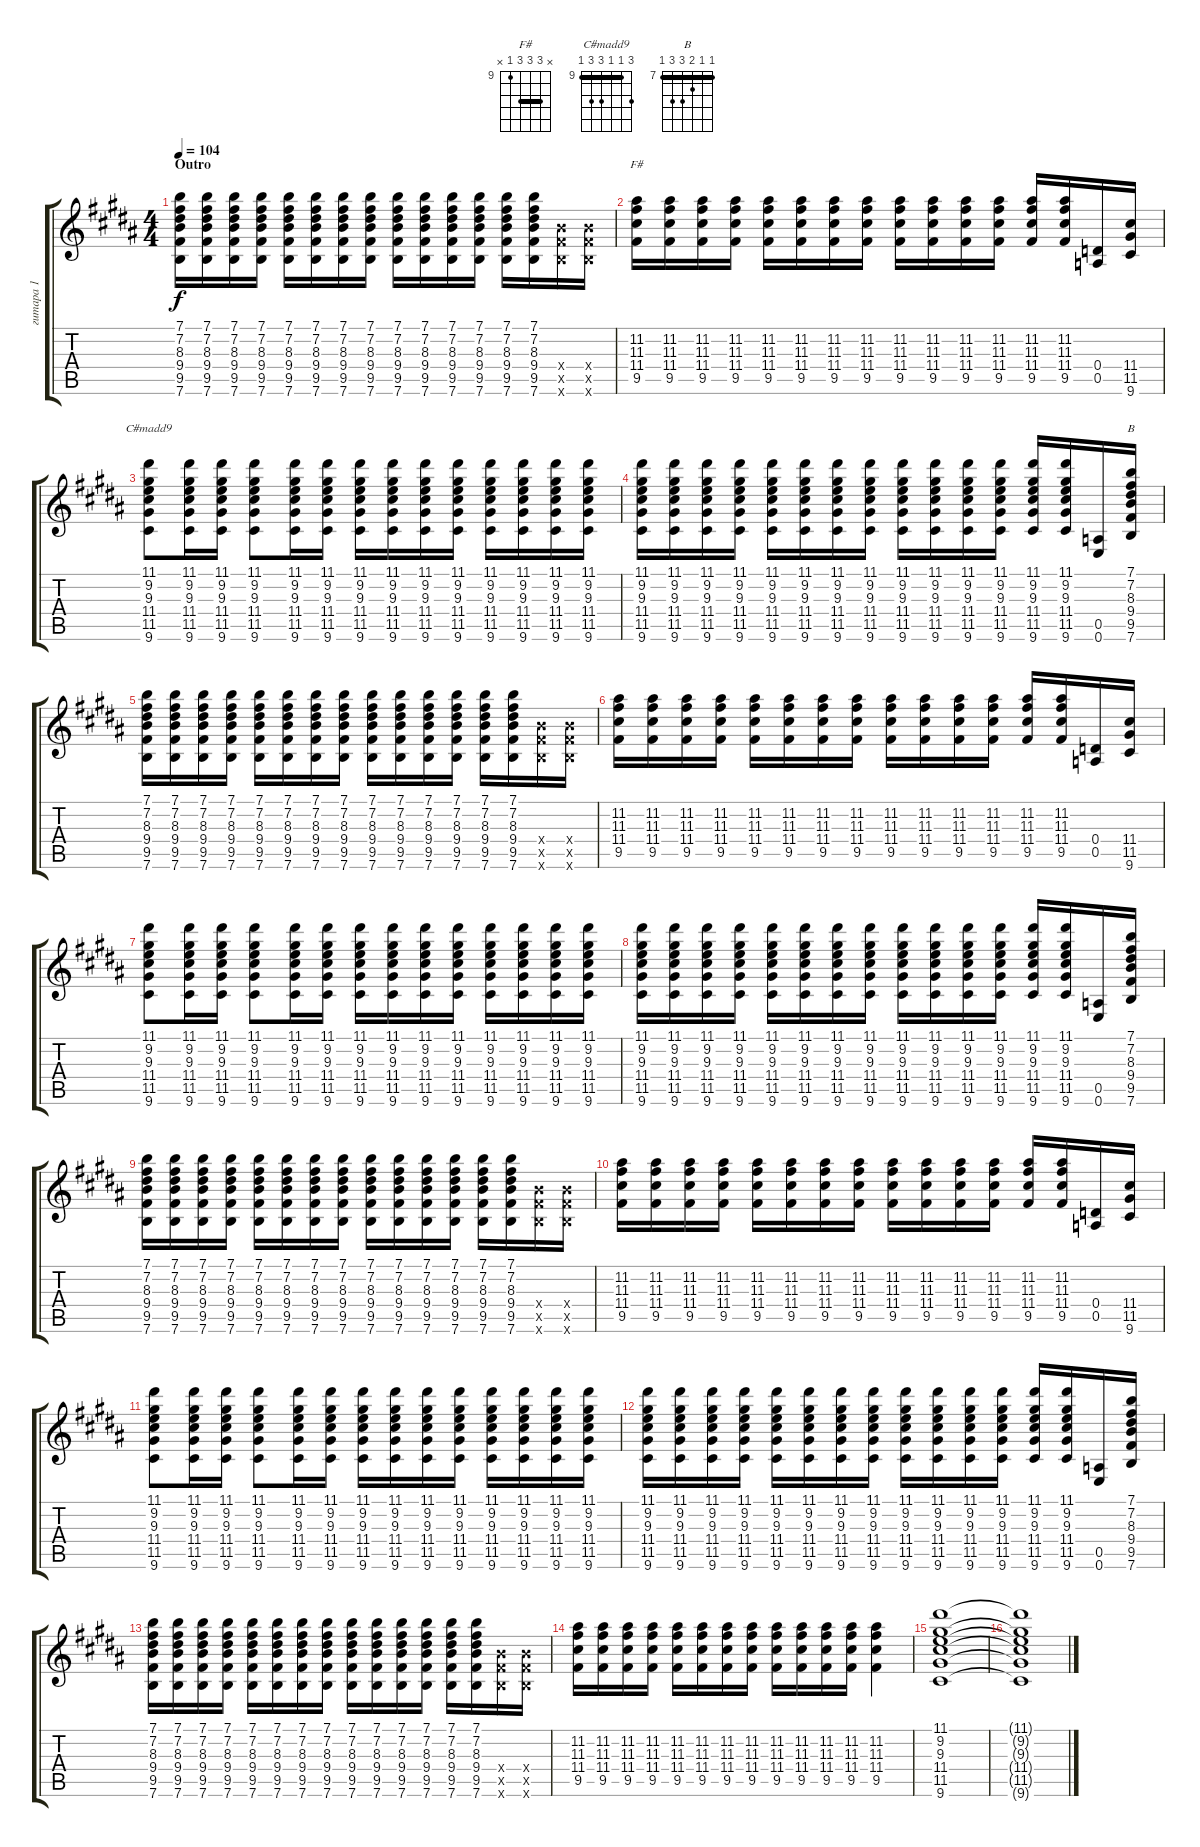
\track ("гитара 1" "гитара 1") {instrument electricguitarclean}
\staff {score tabs}
\tuning (E4 B3 G3 D3 A2 E2) {hide}
\chord ("F#" x 11 11 11 9 x) {firstfret 9 barre 11}
\chord ("C#madd9" 11 9 9 11 11 9) {firstfret 9 barre 9}
\chord ("B" 7 7 8 9 9 7) {firstfret 7 barre 7}
\ts (4 4)
\section ("" "Outro")
\tempo 104
\clef g2
\ks b
(7.1 7.2 8.3 9.4 9.5 7.6).16{dy f} (7.1 7.2 8.3 9.4 9.5 7.6).16 (7.1 7.2 8.3 9.4 9.5 7.6).16 (7.1 7.2 8.3 9.4 9.5 7.6).16 (7.1 7.2 8.3 9.4 9.5 7.6).16 (7.1 7.2 8.3 9.4 9.5 7.6).16 (7.1 7.2 8.3 9.4 9.5 7.6).16 (7.1 7.2 8.3 9.4 9.5 7.6).16 (7.1 7.2 8.3 9.4 9.5 7.6).16 (7.1 7.2 8.3 9.4 9.5 7.6).16 (7.1 7.2 8.3 9.4 9.5 7.6).16 (7.1 7.2 8.3 9.4 9.5 7.6).16 (7.1 7.2 8.3 9.4 9.5 7.6).16 (7.1 7.2 8.3 9.4 9.5 7.6).16 (9.4{x} 9.5{x} 7.6{x}).16 (9.4{x} 9.5{x} 7.6{x}).16 |
(11.2 11.3 11.4 9.5).16{ch "F#"} (11.2 11.3 11.4 9.5).16 (11.2 11.3 11.4 9.5).16 (11.2 11.3 11.4 9.5).16 (11.2 11.3 11.4 9.5).16 (11.2 11.3 11.4 9.5).16 (11.2 11.3 11.4 9.5).16 (11.2 11.3 11.4 9.5).16 (11.2 11.3 11.4 9.5).16 (11.2 11.3 11.4 9.5).16 (11.2 11.3 11.4 9.5).16 (11.2 11.3 11.4 9.5).16 (11.2 11.3 11.4 9.5).16 (11.2 11.3 11.4 9.5).16 (0.4 0.5).16 (11.4 11.5 9.6).16 |
(11.1 9.2 9.3 11.4 11.5 9.6).8{ch "C#madd9"} (11.1 9.2 9.3 11.4 11.5 9.6).16 (11.1 9.2 9.3 11.4 11.5 9.6).16 (11.1 9.2 9.3 11.4 11.5 9.6).8 (11.1 9.2 9.3 11.4 11.5 9.6).16 (11.1 9.2 9.3 11.4 11.5 9.6).16 (11.1 9.2 9.3 11.4 11.5 9.6).16 (11.1 9.2 9.3 11.4 11.5 9.6).16 (11.1 9.2 9.3 11.4 11.5 9.6).16 (11.1 9.2 9.3 11.4 11.5 9.6).16 (11.1 9.2 9.3 11.4 11.5 9.6).16 (11.1 9.2 9.3 11.4 11.5 9.6).16 (11.1 9.2 9.3 11.4 11.5 9.6).16 (11.1 9.2 9.3 11.4 11.5 9.6).16 |
(11.1 9.2 9.3 11.4 11.5 9.6).16 (11.1 9.2 9.3 11.4 11.5 9.6).16 (11.1 9.2 9.3 11.4 11.5 9.6).16 (11.1 9.2 9.3 11.4 11.5 9.6).16 (11.1 9.2 9.3 11.4 11.5 9.6).16 (11.1 9.2 9.3 11.4 11.5 9.6).16 (11.1 9.2 9.3 11.4 11.5 9.6).16 (11.1 9.2 9.3 11.4 11.5 9.6).16 (11.1 9.2 9.3 11.4 11.5 9.6).16 (11.1 9.2 9.3 11.4 11.5 9.6).16 (11.1 9.2 9.3 11.4 11.5 9.6).16 (11.1 9.2 9.3 11.4 11.5 9.6).16 (11.1 9.2 9.3 11.4 11.5 9.6).16 (11.1 9.2 9.3 11.4 11.5 9.6).16 (0.5 0.6).16 (7.1 7.2 8.3 9.4 9.5 7.6).16{ch "B"} |
(7.1 7.2 8.3 9.4 9.5 7.6).16 (7.1 7.2 8.3 9.4 9.5 7.6).16 (7.1 7.2 8.3 9.4 9.5 7.6).16 (7.1 7.2 8.3 9.4 9.5 7.6).16 (7.1 7.2 8.3 9.4 9.5 7.6).16 (7.1 7.2 8.3 9.4 9.5 7.6).16 (7.1 7.2 8.3 9.4 9.5 7.6).16 (7.1 7.2 8.3 9.4 9.5 7.6).16 (7.1 7.2 8.3 9.4 9.5 7.6).16 (7.1 7.2 8.3 9.4 9.5 7.6).16 (7.1 7.2 8.3 9.4 9.5 7.6).16 (7.1 7.2 8.3 9.4 9.5 7.6).16 (7.1 7.2 8.3 9.4 9.5 7.6).16 (7.1 7.2 8.3 9.4 9.5 7.6).16 (9.4{x} 9.5{x} 7.6{x}).16 (9.4{x} 9.5{x} 7.6{x}).16 |
(11.2 11.3 11.4 9.5).16 (11.2 11.3 11.4 9.5).16 (11.2 11.3 11.4 9.5).16 (11.2 11.3 11.4 9.5).16 (11.2 11.3 11.4 9.5).16 (11.2 11.3 11.4 9.5).16 (11.2 11.3 11.4 9.5).16 (11.2 11.3 11.4 9.5).16 (11.2 11.3 11.4 9.5).16 (11.2 11.3 11.4 9.5).16 (11.2 11.3 11.4 9.5).16 (11.2 11.3 11.4 9.5).16 (11.2 11.3 11.4 9.5).16 (11.2 11.3 11.4 9.5).16 (0.4 0.5).16 (11.4 11.5 9.6).16 |
(11.1 9.2 9.3 11.4 11.5 9.6).8 (11.1 9.2 9.3 11.4 11.5 9.6).16 (11.1 9.2 9.3 11.4 11.5 9.6).16 (11.1 9.2 9.3 11.4 11.5 9.6).8 (11.1 9.2 9.3 11.4 11.5 9.6).16 (11.1 9.2 9.3 11.4 11.5 9.6).16 (11.1 9.2 9.3 11.4 11.5 9.6).16 (11.1 9.2 9.3 11.4 11.5 9.6).16 (11.1 9.2 9.3 11.4 11.5 9.6).16 (11.1 9.2 9.3 11.4 11.5 9.6).16 (11.1 9.2 9.3 11.4 11.5 9.6).16 (11.1 9.2 9.3 11.4 11.5 9.6).16 (11.1 9.2 9.3 11.4 11.5 9.6).16 (11.1 9.2 9.3 11.4 11.5 9.6).16 |
(11.1 9.2 9.3 11.4 11.5 9.6).16 (11.1 9.2 9.3 11.4 11.5 9.6).16 (11.1 9.2 9.3 11.4 11.5 9.6).16 (11.1 9.2 9.3 11.4 11.5 9.6).16 (11.1 9.2 9.3 11.4 11.5 9.6).16 (11.1 9.2 9.3 11.4 11.5 9.6).16 (11.1 9.2 9.3 11.4 11.5 9.6).16 (11.1 9.2 9.3 11.4 11.5 9.6).16 (11.1 9.2 9.3 11.4 11.5 9.6).16 (11.1 9.2 9.3 11.4 11.5 9.6).16 (11.1 9.2 9.3 11.4 11.5 9.6).16 (11.1 9.2 9.3 11.4 11.5 9.6).16 (11.1 9.2 9.3 11.4 11.5 9.6).16 (11.1 9.2 9.3 11.4 11.5 9.6).16 (0.5 0.6).16 (7.1 7.2 8.3 9.4 9.5 7.6).16 |
(7.1 7.2 8.3 9.4 9.5 7.6).16 (7.1 7.2 8.3 9.4 9.5 7.6).16 (7.1 7.2 8.3 9.4 9.5 7.6).16 (7.1 7.2 8.3 9.4 9.5 7.6).16 (7.1 7.2 8.3 9.4 9.5 7.6).16 (7.1 7.2 8.3 9.4 9.5 7.6).16 (7.1 7.2 8.3 9.4 9.5 7.6).16 (7.1 7.2 8.3 9.4 9.5 7.6).16 (7.1 7.2 8.3 9.4 9.5 7.6).16 (7.1 7.2 8.3 9.4 9.5 7.6).16 (7.1 7.2 8.3 9.4 9.5 7.6).16 (7.1 7.2 8.3 9.4 9.5 7.6).16 (7.1 7.2 8.3 9.4 9.5 7.6).16 (7.1 7.2 8.3 9.4 9.5 7.6).16 (9.4{x} 9.5{x} 7.6{x}).16 (9.4{x} 9.5{x} 7.6{x}).16 |
(11.2 11.3 11.4 9.5).16 (11.2 11.3 11.4 9.5).16 (11.2 11.3 11.4 9.5).16 (11.2 11.3 11.4 9.5).16 (11.2 11.3 11.4 9.5).16 (11.2 11.3 11.4 9.5).16 (11.2 11.3 11.4 9.5).16 (11.2 11.3 11.4 9.5).16 (11.2 11.3 11.4 9.5).16 (11.2 11.3 11.4 9.5).16 (11.2 11.3 11.4 9.5).16 (11.2 11.3 11.4 9.5).16 (11.2 11.3 11.4 9.5).16 (11.2 11.3 11.4 9.5).16 (0.4 0.5).16 (11.4 11.5 9.6).16 |
(11.1 9.2 9.3 11.4 11.5 9.6).8 (11.1 9.2 9.3 11.4 11.5 9.6).16 (11.1 9.2 9.3 11.4 11.5 9.6).16 (11.1 9.2 9.3 11.4 11.5 9.6).8 (11.1 9.2 9.3 11.4 11.5 9.6).16 (11.1 9.2 9.3 11.4 11.5 9.6).16 (11.1 9.2 9.3 11.4 11.5 9.6).16 (11.1 9.2 9.3 11.4 11.5 9.6).16 (11.1 9.2 9.3 11.4 11.5 9.6).16 (11.1 9.2 9.3 11.4 11.5 9.6).16 (11.1 9.2 9.3 11.4 11.5 9.6).16 (11.1 9.2 9.3 11.4 11.5 9.6).16 (11.1 9.2 9.3 11.4 11.5 9.6).16 (11.1 9.2 9.3 11.4 11.5 9.6).16 |
(11.1 9.2 9.3 11.4 11.5 9.6).16 (11.1 9.2 9.3 11.4 11.5 9.6).16 (11.1 9.2 9.3 11.4 11.5 9.6).16 (11.1 9.2 9.3 11.4 11.5 9.6).16 (11.1 9.2 9.3 11.4 11.5 9.6).16 (11.1 9.2 9.3 11.4 11.5 9.6).16 (11.1 9.2 9.3 11.4 11.5 9.6).16 (11.1 9.2 9.3 11.4 11.5 9.6).16 (11.1 9.2 9.3 11.4 11.5 9.6).16 (11.1 9.2 9.3 11.4 11.5 9.6).16 (11.1 9.2 9.3 11.4 11.5 9.6).16 (11.1 9.2 9.3 11.4 11.5 9.6).16 (11.1 9.2 9.3 11.4 11.5 9.6).16 (11.1 9.2 9.3 11.4 11.5 9.6).16 (0.5 0.6).16 (7.1 7.2 8.3 9.4 9.5 7.6).16 |
(7.1 7.2 8.3 9.4 9.5 7.6).16 (7.1 7.2 8.3 9.4 9.5 7.6).16 (7.1 7.2 8.3 9.4 9.5 7.6).16 (7.1 7.2 8.3 9.4 9.5 7.6).16 (7.1 7.2 8.3 9.4 9.5 7.6).16 (7.1 7.2 8.3 9.4 9.5 7.6).16 (7.1 7.2 8.3 9.4 9.5 7.6).16 (7.1 7.2 8.3 9.4 9.5 7.6).16 (7.1 7.2 8.3 9.4 9.5 7.6).16 (7.1 7.2 8.3 9.4 9.5 7.6).16 (7.1 7.2 8.3 9.4 9.5 7.6).16 (7.1 7.2 8.3 9.4 9.5 7.6).16 (7.1 7.2 8.3 9.4 9.5 7.6).16 (7.1 7.2 8.3 9.4 9.5 7.6).16 (9.4{x} 9.5{x} 7.6{x}).16 (9.4{x} 9.5{x} 7.6{x}).16 |
(11.2 11.3 11.4 9.5).16 (11.2 11.3 11.4 9.5).16 (11.2 11.3 11.4 9.5).16 (11.2 11.3 11.4 9.5).16 (11.2 11.3 11.4 9.5).16 (11.2 11.3 11.4 9.5).16 (11.2 11.3 11.4 9.5).16 (11.2 11.3 11.4 9.5).16 (11.2 11.3 11.4 9.5).16 (11.2 11.3 11.4 9.5).16 (11.2 11.3 11.4 9.5).16 (11.2 11.3 11.4 9.5).16 (11.2 11.3 11.4 9.5).4 |
\ks g#minor
(11.1 9.2 9.3 11.4 11.5 9.6).1 |
(11.1{t} 9.2{t} 9.3{t} 11.4{t} 11.5{t} 9.6{t}).1
